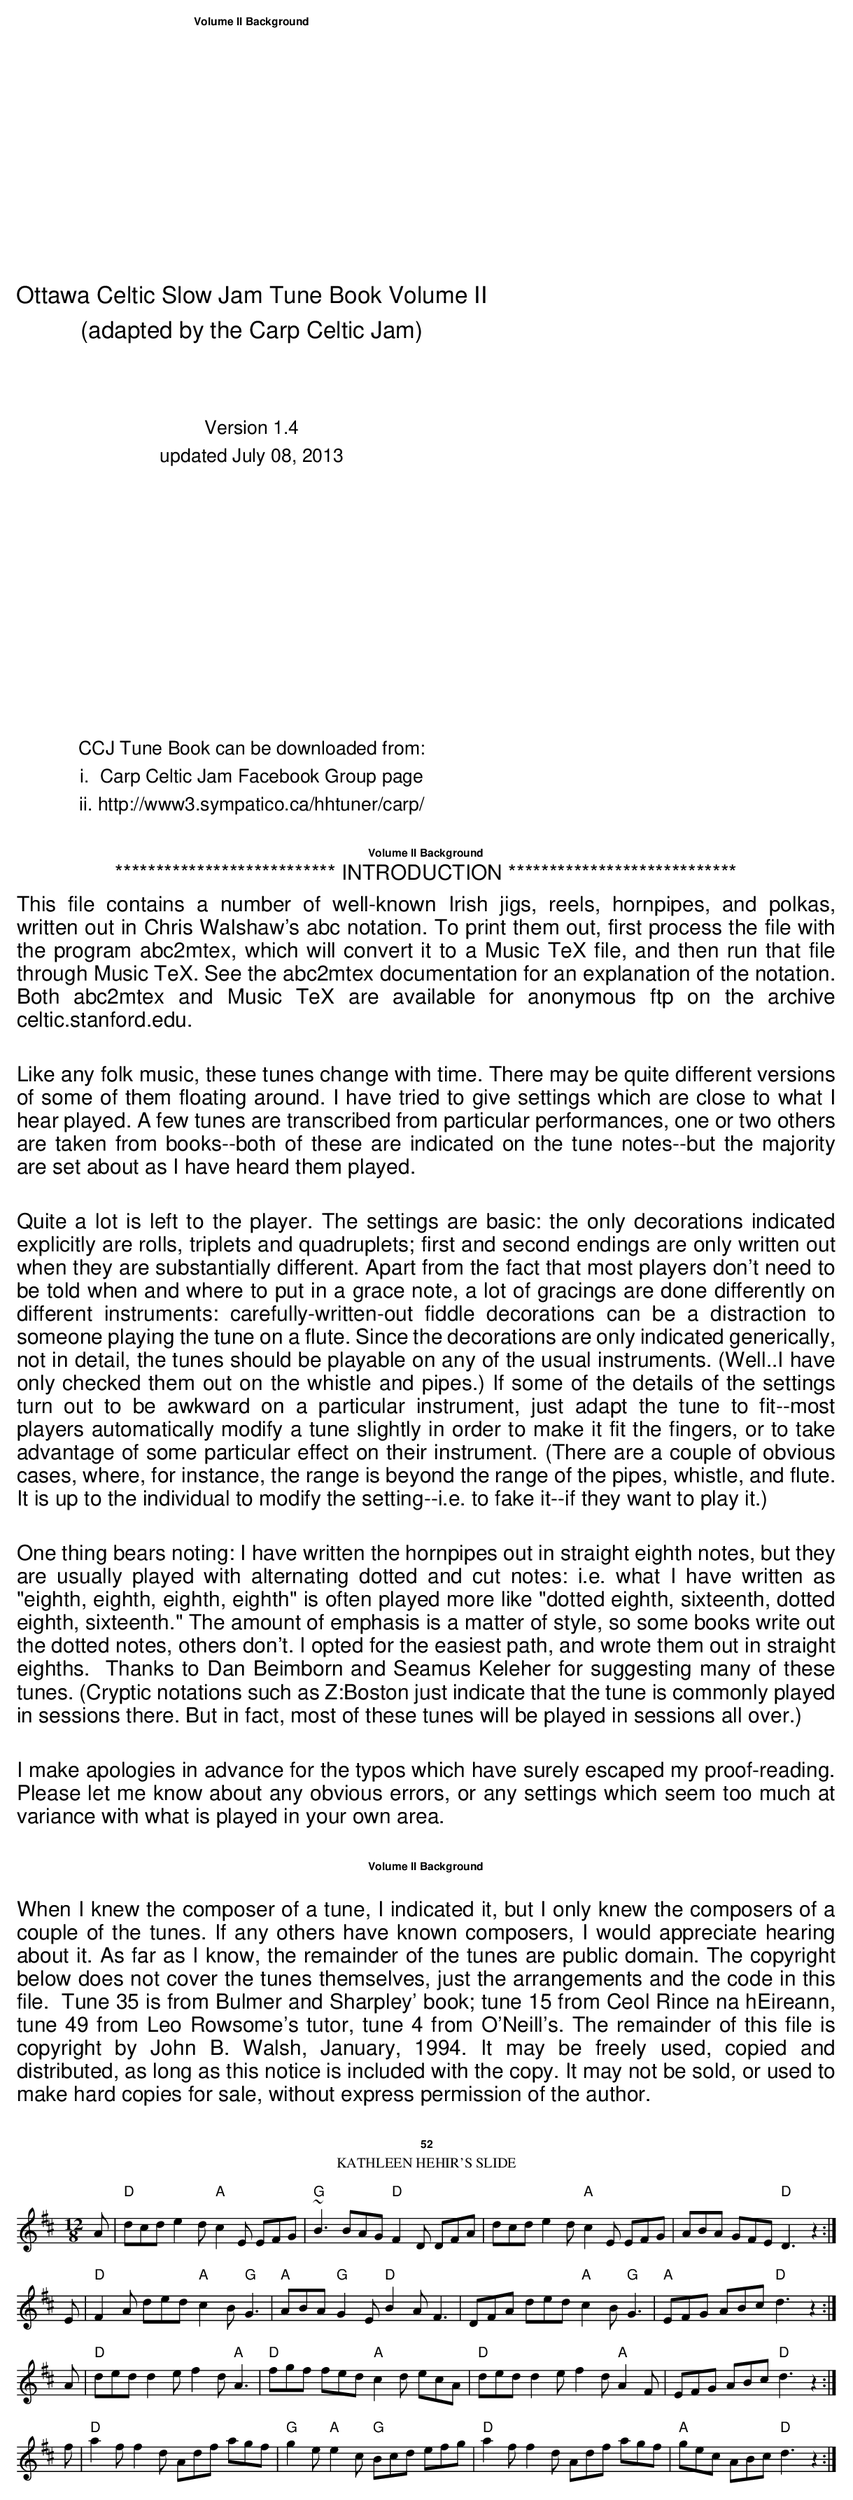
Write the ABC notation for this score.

X:1
T:Kathleen Hehir's Slide
M:12/8
K:D
A|"D"dcd e2d "A"c2E EFG|"G"~B3 BAG "D"F2D DFA|dcd e2d "A"c2E EFG|ABA GFE "D"D3 z2:|
E|"D"F2A ded "A"c2B "G"G3|"A"ABA "G"G2E "D"B2A F3|DFA ded "A"c2B "G"G3|"A"EFG ABc "D"d3 z2:|
A|"D"ded d2e f2d "A"A3|"D"fgf fed "A"c2d ecA|"D"ded d2e f2d "A"A2F|EFG ABc "D"d3 z2:|
f|"D"a2f f2d Adf agf|"G"g2e "A"e2c "G"Bcd efg|"D"a2f f2d Adf agf|"A"gec ABc "D"d3 z2:|
